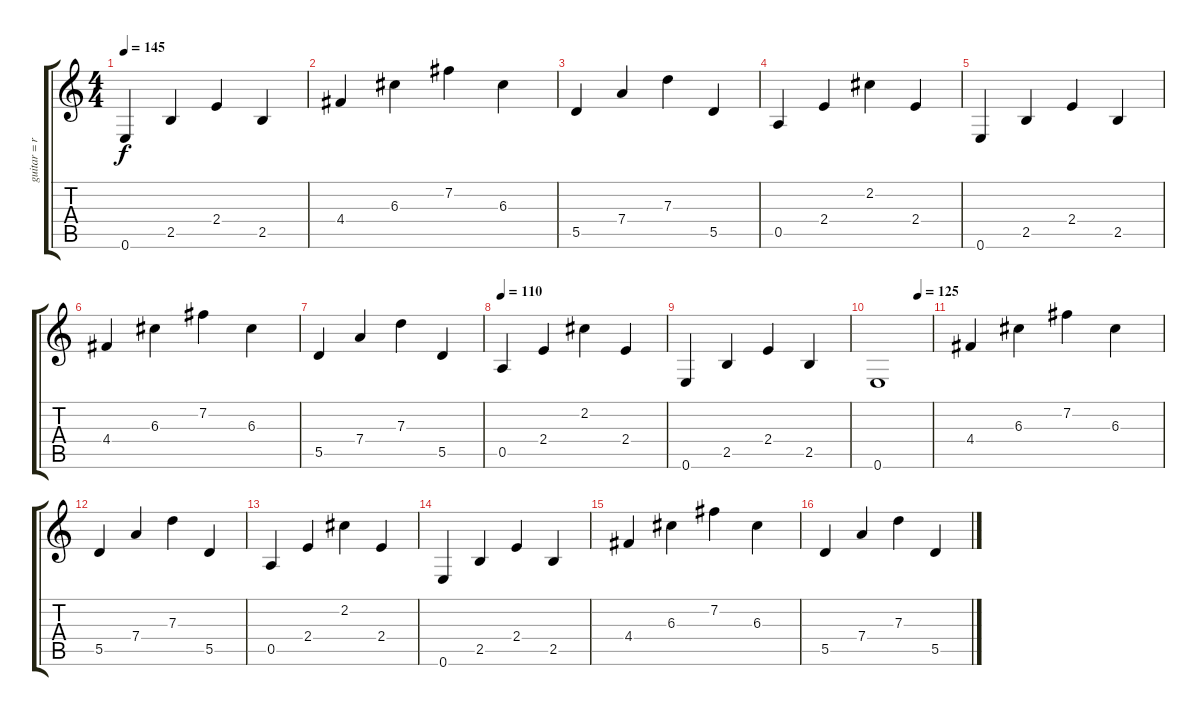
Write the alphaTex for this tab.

\track ("guitar = right hand" "guitar = r") {instrument overdrivenguitar}
\staff {score tabs}
\tuning (E4 B3 G3 D3 A2 E2) {hide}
\ts (4 4)
\tempo 145
\clef g2
\ks c
0.6.4{dy f} 2.5.4 2.4.4 2.5.4 |
4.4.4 6.3.4 7.2.4 6.3.4 |
5.5.4 7.4.4 7.3.4 5.5.4 |
0.5.4 2.4.4 2.2.4 2.4.4 |
0.6.4 2.5.4 2.4.4 2.5.4 |
4.4.4 6.3.4 7.2.4 6.3.4 |
5.5.4 7.4.4 7.3.4 5.5.4 |
\tempo 110
0.5.4 2.4.4 2.2.4 2.4.4 |
0.6.4 2.5.4 2.4.4 2.5.4 |
\tempo (125 0.75)
0.6.1 |
4.4.4 6.3.4 7.2.4 6.3.4 |
5.5.4 7.4.4 7.3.4 5.5.4 |
0.5.4 2.4.4 2.2.4 2.4.4 |
0.6.4 2.5.4 2.4.4 2.5.4 |
4.4.4 6.3.4 7.2.4 6.3.4 |
5.5.4 7.4.4 7.3.4 5.5.4
